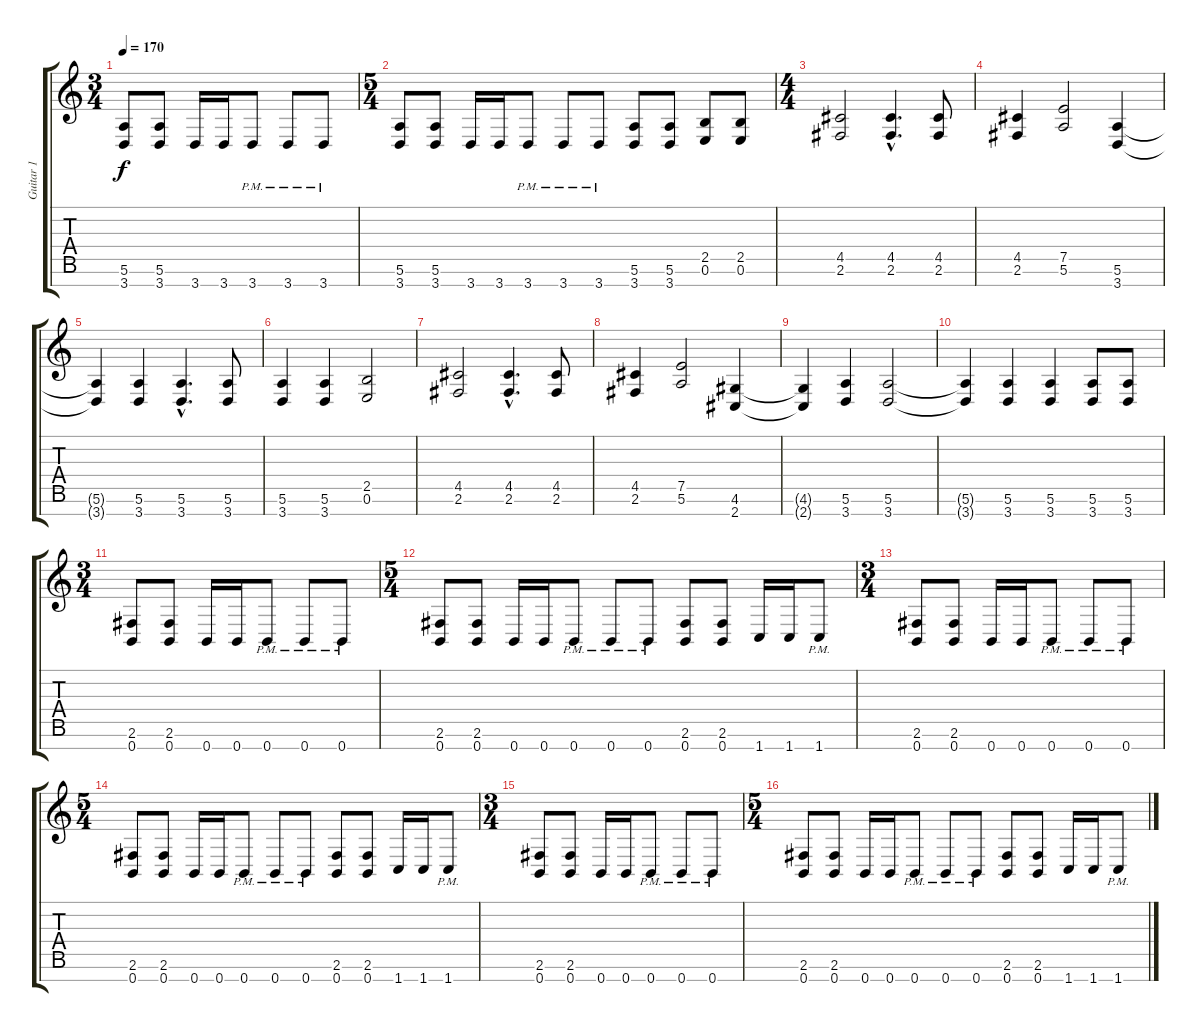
\track ("Guitar 1" "Guitar 1") {instrument distortionguitar}
\staff {score tabs}
\tuning (E4 B3 G3 D3 A2 E2 B1) {hide}
\ts (3 4)
\tempo 170
\clef g2
\ks c
(5.6 3.7).8{dy f} (5.6 3.7).8 3.7.16 3.7.16 3.7{pm}.8 3.7{pm}.8 3.7{pm}.8 |
\ts (5 4)
(5.6 3.7).8 (5.6 3.7).8 3.7.16 3.7.16 3.7{pm}.8 3.7{pm}.8 3.7{pm}.8 (5.6 3.7).8 (5.6 3.7).8 (2.5 0.6).8 (2.5 0.6).8 |
\ts (4 4)
\section ("" "")
(4.5 2.6).2 (4.5{hac} 2.6{hac}).4{d} (4.5 2.6).8 |
(4.5 2.6).4 (7.5 5.6).2 (5.6 3.7).4 |
(5.6{t} 3.7{t}).4 (5.6 3.7).4 (5.6{hac} 3.7{hac}).4{d} (5.6 3.7).8 |
(5.6 3.7).4 (5.6 3.7).4 (2.5 0.6).2 |
(4.5 2.6).2 (4.5{hac} 2.6{hac}).4{d} (4.5 2.6).8 |
(4.5 2.6).4 (7.5 5.6).2 (4.6 2.7).4 |
(4.6{t} 2.7{t}).4 (5.6 3.7).4 (5.6 3.7).2 |
(5.6{t} 3.7{t}).4 (5.6 3.7).4 (5.6 3.7).4 (5.6 3.7).8 (5.6 3.7).8 |
\ts (3 4)
\section ("" "")
(2.6 0.7).8 (2.6 0.7).8 0.7.16 0.7.16 0.7{pm}.8 0.7{pm}.8 0.7{pm}.8 |
\ts (5 4)
(2.6 0.7).8 (2.6 0.7).8 0.7.16 0.7.16 0.7{pm}.8 0.7{pm}.8 0.7{pm}.8 (2.6 0.7).8 (2.6 0.7).8 1.7.16 1.7.16 1.7{pm}.8 |
\ts (3 4)
(2.6 0.7).8 (2.6 0.7).8 0.7.16 0.7.16 0.7{pm}.8 0.7{pm}.8 0.7{pm}.8 |
\ts (5 4)
(2.6 0.7).8 (2.6 0.7).8 0.7.16 0.7.16 0.7{pm}.8 0.7{pm}.8 0.7{pm}.8 (2.6 0.7).8 (2.6 0.7).8 1.7.16 1.7.16 1.7{pm}.8 |
\ts (3 4)
(2.6 0.7).8 (2.6 0.7).8 0.7.16 0.7.16 0.7{pm}.8 0.7{pm}.8 0.7{pm}.8 |
\ts (5 4)
(2.6 0.7).8 (2.6 0.7).8 0.7.16 0.7.16 0.7{pm}.8 0.7{pm}.8 0.7{pm}.8 (2.6 0.7).8 (2.6 0.7).8 1.7.16 1.7.16 1.7{pm}.8
